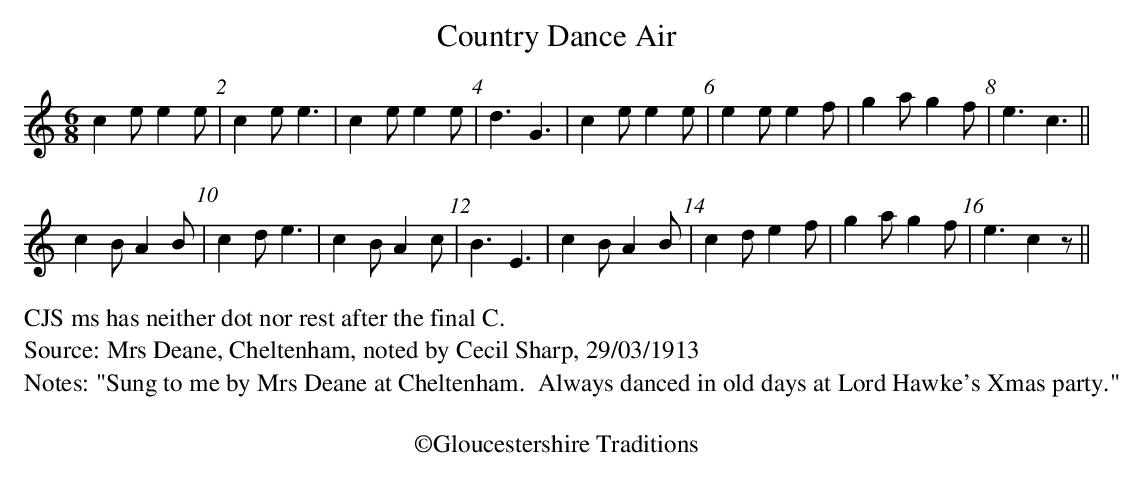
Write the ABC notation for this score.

X:1
T:Country Dance Air
M:6/8
L:1/8
K:C
c2ee2e|c2ee3|c2ee2e|d3G3|\
c2ee2e|e2ee2f|g2ag2f|e3c3||
c2BA2B|c2de3|c2BA2c|B3E3|\
c2BA2B|c2de2f|g2ag2f|e3c2z||
